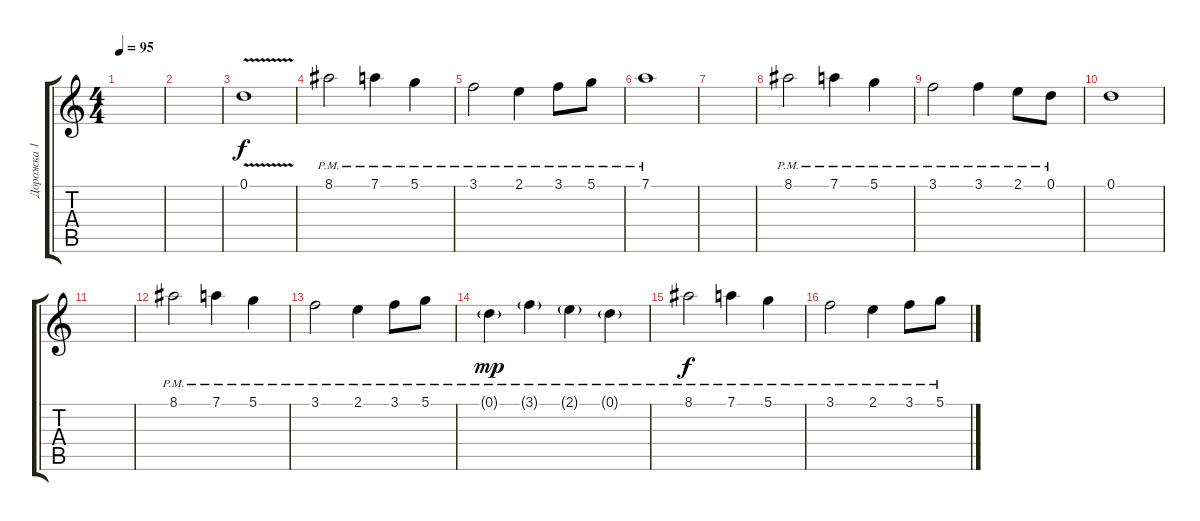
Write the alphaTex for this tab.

\track ("Дорожка 1" "Дорожка 1") {instrument electricbasspick}
\staff {score tabs}
\tuning (D4 A3 F3 C3 G2 D2) {hide}
\ts (4 4)
\tempo 95
\clef g2
\ks c
|
|
0.1{v}.1 |
8.1{pm}.2 7.1{pm}.4 5.1{pm}.4 |
3.1{pm}.2 2.1{pm}.4 3.1{pm}.8 5.1{pm}.8 |
7.1{pm}.1 |
|
8.1{pm}.2 7.1{pm}.4 5.1{pm}.4 |
3.1{pm}.2 3.1{pm}.4 2.1{pm}.8 0.1{pm}.8 |
0.1.1 |
|
8.1{pm}.2 7.1{pm}.4 5.1{pm}.4 |
3.1{pm}.2 2.1{pm}.4 3.1{pm}.8 5.1{pm}.8 |
0.1{g pm}.4{dy mp} 3.1{g pm}.4 2.1{g pm}.4 0.1{g pm}.4 |
8.1{pm}.2{dy f} 7.1{pm}.4 5.1{pm}.4 |
3.1{pm}.2 2.1{pm}.4 3.1{pm}.8 5.1{pm}.8
